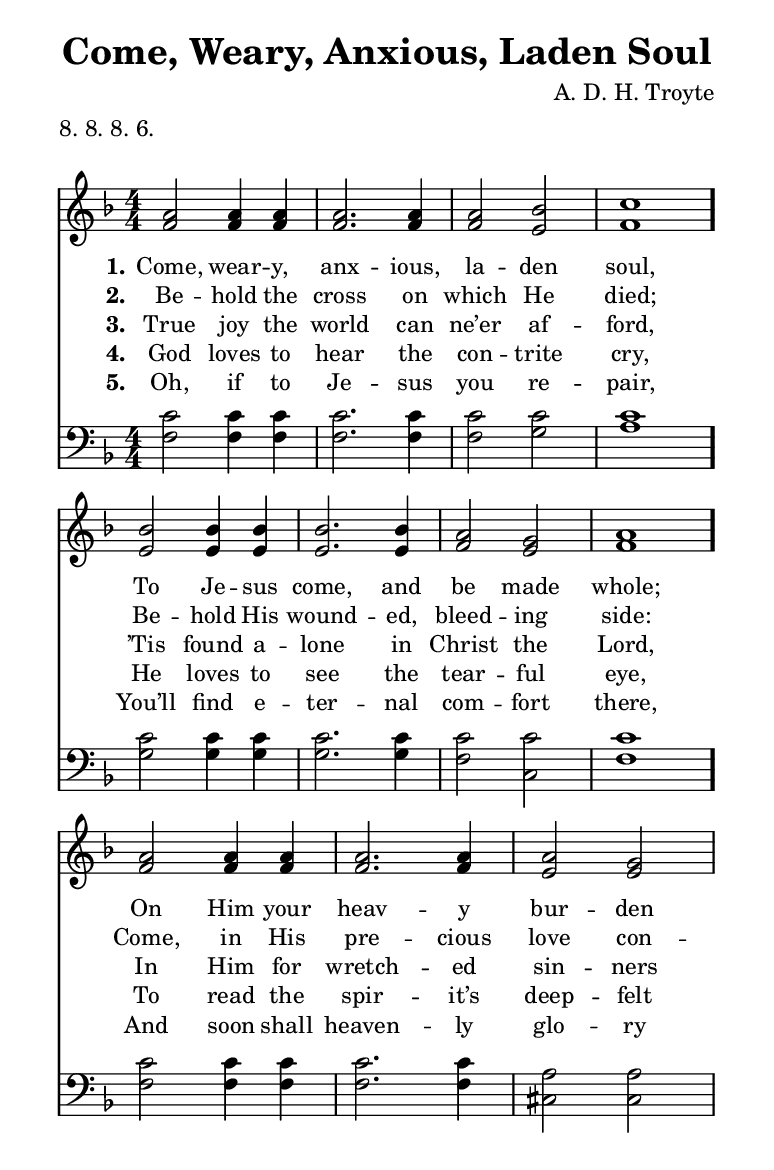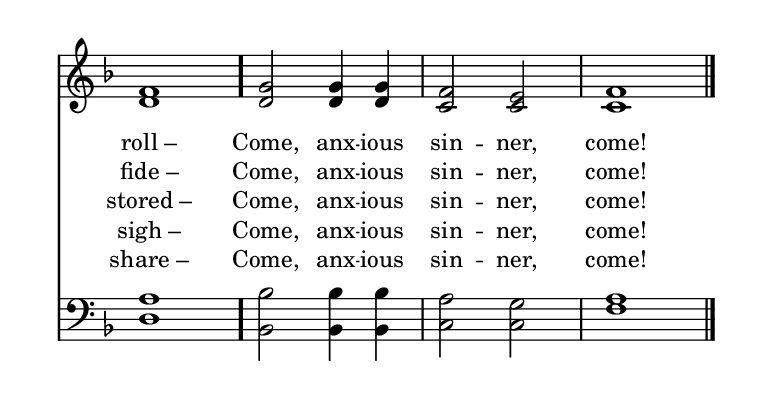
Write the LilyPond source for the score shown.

\include "common/global.ily"
\paper {
  \include "common/paper.ily"
  ragged-bottom = ##t
  ragged-last-bottom = ##t
  systems-per-page = ##f
  page-count = ##f
}

\header{
  %gospel
  hymnnumber = "8"
  title = "Come, Weary, Anxious, Laden Soul"
  tunename = "Troyte"
  meter = "8. 8. 8. 6."
  poet = ""
  composer = "A. D. H. Troyte"
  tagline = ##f
}

patternA = { c2 c4 c4 | c2. c4 | c2 c2 | c1 } % Line 1, 2, 3
patternB = { c2 c4 c4 | c2 c2  | c1    }      % Line 4

global = {
  \include "common/overrides.ily"
  \override Staff.TimeSignature.style = #'numbered
  \time 4/4
  \once \override Score.MetronomeMark.transparent = ##t
  \tempo 2 = 86
  \key f \major
  \autoBeamOff
}

notesSoprano = {
\global
\relative c'' {

  \changePitch \patternA { a a a       | a a     | a bes | c }
  \changePitch \patternA { bes bes bes | bes bes | a g   | a }
  \changePitch \patternA { a a a       | a a     | a g   | f }
  \changePitch \patternB { g g g       | f e     | f     }
	\bar "|."

}
}

notesAlto = {
\global
\relative e' {

  \changePitch \patternA { f f f | f f | f e | f }
  \changePitch \patternA { e e e | e e | f e | f }
  \changePitch \patternA { f f f | f f | e e | d }
  \changePitch \patternB { d d d | c c | c   }

}
}

notesTenor = {
\global
\relative a {

  \changePitch \patternA { c c c       | c c | c c | c }
  \changePitch \patternA { c c c       | c c | c c | c }
  \changePitch \patternA { c c c       | c c | a a | a }
  \changePitch \patternB { bes bes bes | a g | a   }

}
}

notesBass = {
\global
\relative f {

  \changePitch \patternA { f f f       | f f | f g     | a }
  \changePitch \patternA { g g g       | g g | f c     | f }
  \changePitch \patternA { f f f       | f f | cis cis | d }
  \changePitch \patternB { bes bes bes | c c | f       }

}
}

wordsA = \lyricmode {
\set stanza = "1."

  Come, wear -- y, anx -- ious, la -- den soul, \bar "."
  To Je -- sus come, and be made whole; \bar "." \eogbreak
  On Him your heav -- y bur -- den roll_– \bar "."
  Come, anx -- ious sin -- ner, come! \bar "."

}

wordsB = \lyricmode {
\set stanza = "2."

  Be -- hold the cross on which He died;
  Be -- hold His wound -- ed, bleed -- ing side:
  Come, in His pre -- cious love con -- fide_–
  Come, anx -- ious sin -- ner, come!

}

wordsC = \lyricmode {
\set stanza = "3."

  True joy the world can ne’er af -- ford,
  ’Tis found a -- lone in Christ the Lord,
  In Him for wretch -- ed sin -- ners stored_–
  Come, anx -- ious sin -- ner, come!

}

wordsD = \lyricmode {
\set stanza = "4."

  God loves to hear the con -- trite cry,
  He loves to see the tear -- ful eye,
  To read the spir -- it’s deep -- felt sigh_–
  Come, anx -- ious sin -- ner, come!

}

wordsE = \lyricmode {
\set stanza = "5."

  Oh, if to Je -- sus you re -- pair,
  You’ll find e -- ter -- nal com -- fort there,
  And soon shall heaven -- ly glo -- ry share_–
  Come, anx -- ious sin -- ner, come!

}


\score {
  \context ChoirStaff <<
    \context Staff = upper <<
      \set Staff.autoBeaming = ##f
      \set ChoirStaff.systemStartDelimiter = #'SystemStartBar
      \set ChoirStaff.printPartCombineTexts = ##f
      \partcombine #'(2 . 9) \notesSoprano \notesAlto
      \context NullVoice = sopranos { \voiceOne << \notesSoprano >> }
      \context Lyrics = one   \lyricsto sopranos \wordsA
      \context Lyrics = two   \lyricsto sopranos \wordsB
      \context Lyrics = three \lyricsto sopranos \wordsC
      \context Lyrics = four  \lyricsto sopranos \wordsD
      \context Lyrics = five  \lyricsto sopranos \wordsE
    >>
    \context Staff = men <<
      \set Staff.autoBeaming = ##f
      \clef bass
      \set ChoirStaff.printPartCombineTexts = ##f
      \partcombine #'(2 . 9) \notesTenor \notesBass
    >>
  >>
  \layout {
    \include "common/layout.ily"
  }
  \midi{
    \include "common/midi.ily"
  }
}

\version "2.19.49"  % necessary for upgrading to future LilyPond versions.

% vi:set et ts=2 sw=2 ai nocindent syntax=lilypond:
